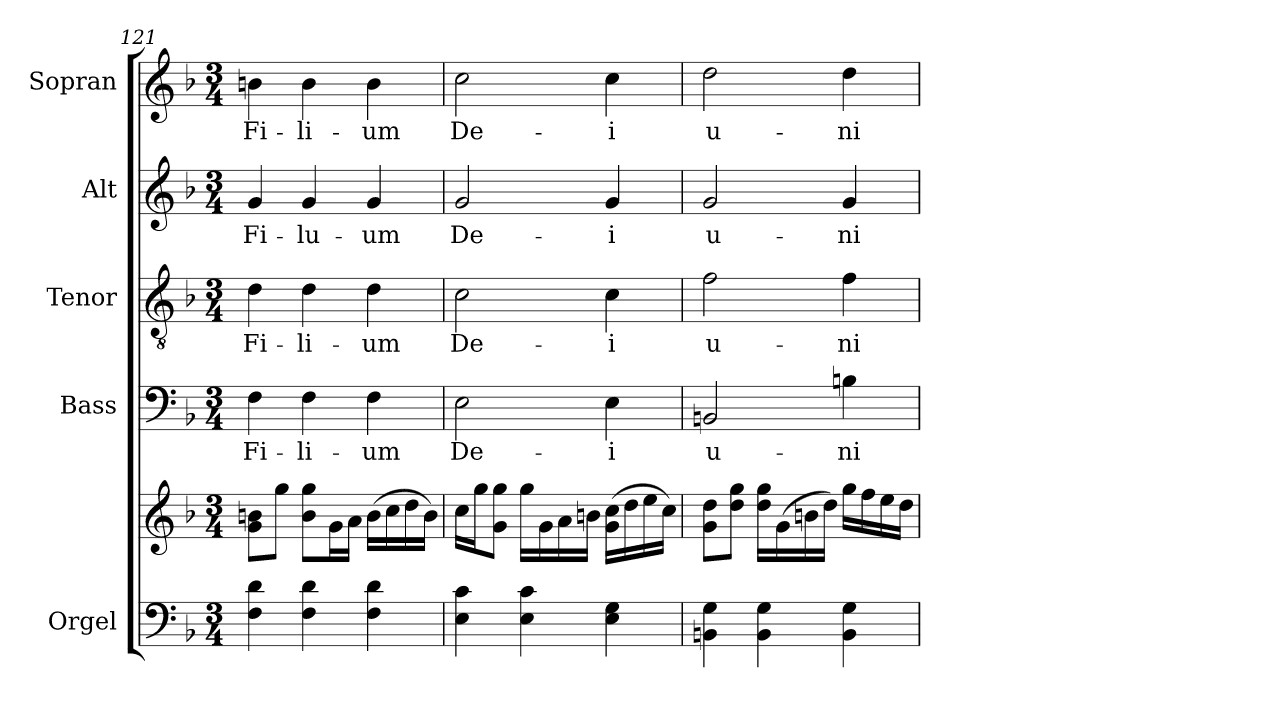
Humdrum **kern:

**kern	**kern	**kern	**text	**kern	**text	**kern	**text	**kern	**text
*part5	*part5	*part4	*part4	*part3	*part3	*part2	*part2	*part1	*part1
*staff6	*staff5	*staff4	*staff4	*staff3	*staff3	*staff2	*staff2	*staff1	*staff1
*I"Orgel	*	*I"Bass	*	*I"Tenor	*	*I"Alt	*	*I"Sopran	*
*I'Org.	*	*I'B.	*	*I'T.	*	*I'A.	*	*I'S.	*
*clefF4	*clefG2	*clefF4	*	*clefGv2	*	*clefG2	*	*clefG2	*
*k[b-]	*k[b-]	*k[b-]	*	*k[b-]	*	*k[b-]	*	*k[b-]	*
*F:	*F:	*F:	*	*F:	*	*F:	*	*F:	*
*M3/4	*M3/4	*M3/4	*	*M3/4	*	*M3/4	*	*M3/4	*
=121	=121	=121	=121	=121	=121	=121	=121	=121	=121
!	!	!	!LO:LY:b	!	!LO:LY:b	!	!LO:LY:b	!	!LO:LY:b
4F\ 4d\	8g\ 8bn\L	4F\	Fi-	4d\	Fi-	4g/	Fi-	4bn\	Fi-
.	8gg\J	.	.	.	.	.	.	.	.
!	!	!	!LO:LY:b	!	!LO:LY:b	!	!LO:LY:b	!	!LO:LY:b
4F\ 4d\	8b\ 8gg\L	4F\	-li-	4d\	-li-	4g/	-lu-	4b\	-li-
.	16g\L	.	.	.	.	.	.	.	.
.	16a\JJ	.	.	.	.	.	.	.	.
!	!	!	!LO:LY:b	!	!LO:LY:b	!	!LO:LY:b	!	!LO:LY:b
4F\ 4d\	(>16b\LL	4F\	-um	4d\	-um	4g/	-um	4b\	-um
.	16cc\	.	.	.	.	.	.	.	.
.	16dd\	.	.	.	.	.	.	.	.
.	16b\JJ)	.	.	.	.	.	.	.	.
=122	=122	=122	=122	=122	=122	=122	=122	=122	=122
!	!	!	!LO:LY:b	!	!LO:LY:b	!	!LO:LY:b	!	!LO:LY:b
4E\ 4c\	16cc\LL	2E\	De-	2c\	De-	2g/	De-	2cc\	De-
.	16gg\J	.	.	.	.	.	.	.	.
.	8g\ 8gg\J	.	.	.	.	.	.	.	.
4E\ 4c\	16gg\LL	.	.	.	.	.	.	.	.
.	16g\	.	.	.	.	.	.	.	.
.	16a\	.	.	.	.	.	.	.	.
.	16bn\JJ	.	.	.	.	.	.	.	.
!	!	!	!LO:LY:b	!	!LO:LY:b	!	!LO:LY:b	!	!LO:LY:b
4E\ 4G\	(>16g\ 16cc\LL	4E\	-i	4c\	-i	4g/	-i	4cc\	-i
.	16dd\	.	.	.	.	.	.	.	.
.	16ee\	.	.	.	.	.	.	.	.
.	16cc\JJ)	.	.	.	.	.	.	.	.
!!LO:PB:g=z
=123	=123	=123	=123	=123	=123	=123	=123	=123	=123
!	!	!	!LO:LY:b	!	!LO:LY:b	!	!LO:LY:b	!	!LO:LY:b
4BBn\ 4G\	8g\ 8dd\L	2BBn/	u-	2f\	u-	2g/	u-	2dd\	u-
.	8dd\ 8gg\J	.	.	.	.	.	.	.	.
4BB\ 4G\	16dd\ 16gg\LL	.	.	.	.	.	.	.	.
.	(>16g\	.	.	.	.	.	.	.	.
.	16bn\	.	.	.	.	.	.	.	.
.	16dd\JJ)	.	.	.	.	.	.	.	.
!	!	!	!LO:LY:b	!	!LO:LY:b	!	!LO:LY:b	!	!LO:LY:b
4BB\ 4G\	16gg\LL	4Bn\	-ni-	4f\	-ni-	4g/	-ni-	4dd\	-ni-
.	16ff\	.	.	.	.	.	.	.	.
.	16ee\	.	.	.	.	.	.	.	.
.	16dd\JJ	.	.	.	.	.	.	.	.
=	=	=	=	=	=	=	=	=	=
*-	*-	*-	*-	*-	*-	*-	*-	*-	*-
